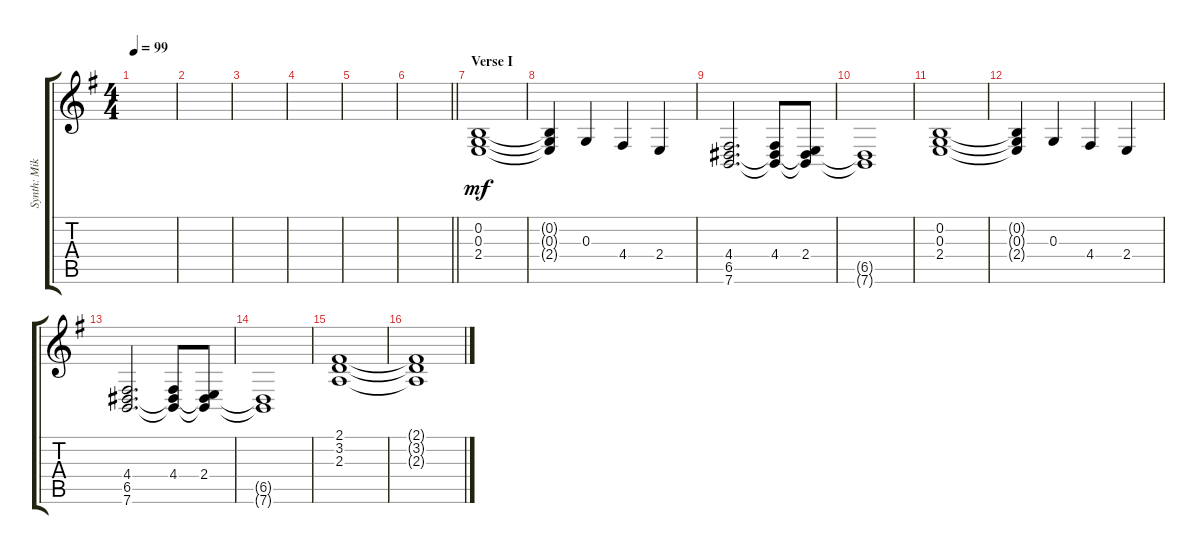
\track ("Synth: Mike" "Synth: Mik") {instrument stringensemble1}
\staff {score tabs}
\tuning (E4 B3 G3 D3 A2 E2) {hide}
\ts (4 4)
\tempo 99
\clef g2
\ks g
|
|
|
|
|
\barLineRight lightlight
|
\section ("" "Verse I")
(0.2 0.3 2.4).1{dy mf volume 10} |
(0.2{t} 0.3{t} 2.4{t}).4 0.3.4 4.4.4 2.4.4 |
(4.4 6.5 7.6).2{d} (4.4 6.5{t} 7.6{t}).8 (2.4 6.5{t} 7.6{t}).8 |
(6.5{t} 7.6{t}).1 |
(0.2 0.3 2.4).1 |
(0.2{t} 0.3{t} 2.4{t}).4 0.3.4 4.4.4 2.4.4 |
(4.4 6.5 7.6).2{d} (4.4 6.5{t} 7.6{t}).8 (2.4 6.5{t} 7.6{t}).8 |
(6.5{t} 7.6{t}).1 |
(2.1 3.2 2.3).1 |
(2.1{t} 3.2{t} 2.3{t}).1
